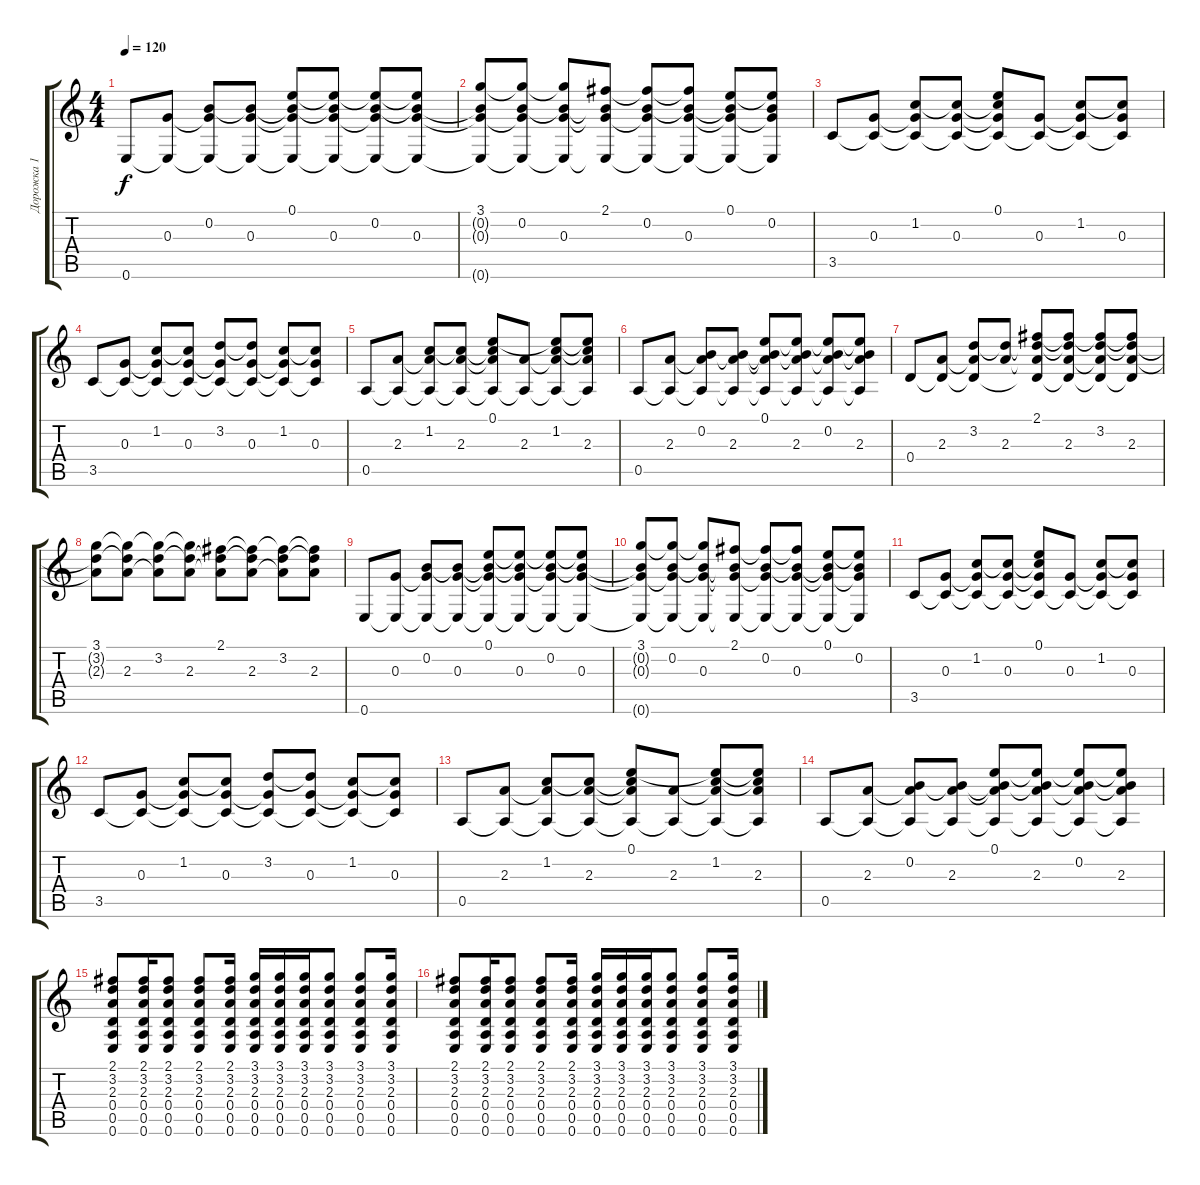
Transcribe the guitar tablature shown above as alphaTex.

\track ("Дорожка 1" "Дорожка 1") {instrument acousticguitarsteel}
\staff {score tabs}
\tuning (E4 B3 G3 D3 A2 E2) {hide}
\ts (4 4)
\tempo 120
\clef g2
\ks c
0.6.8{dy f} (0.3 0.6{t}).8 (0.2 0.3{t} 0.6{t}).8 (0.2{t} 0.3 0.6{t}).8 (0.1 0.2{t} 0.3{t} 0.6{t}).8 (0.1{t} 0.2{t} 0.3 0.6{t}).8 (0.1{t} 0.2 0.3{t} 0.6{t}).8 (0.1{t} 0.2{t} 0.3 0.6{t}).8 |
(3.1 0.2{t} 0.3{t} 0.6{t}).8 (3.1{t} 0.2 0.3{t} 0.6{t}).8 (3.1{t} 0.2{t} 0.3 0.6{t}).8 (2.1 0.2{t} 0.3{t} 0.6{t}).8 (2.1{t} 0.2 0.3{t} 0.6{t}).8 (2.1{t} 0.2{t} 0.3 0.6{t}).8 (0.1 0.2{t} 0.3{t} 0.6{t}).8 (0.1{t} 0.2 0.3{t} 0.6{t}).8 |
3.5.8 (0.3 3.5{t}).8 (1.2 0.3{t} 3.5{t}).8 (1.2{t} 0.3 3.5{t}).8 (0.1 1.2{t} 0.3{t} 3.5{t}).8 (0.3 3.5{t}).8 (1.2 0.3{t} 3.5{t}).8 (1.2{t} 0.3 3.5{t}).8 |
3.5.8 (0.3 3.5{t}).8 (1.2 0.3{t} 3.5{t}).8 (1.2{t} 0.3 3.5{t}).8 (3.2 0.3{t} 3.5{t}).8 (3.2{t} 0.3 3.5{t}).8 (1.2 0.3{t} 3.5{t}).8 (1.2{t} 0.3 3.5{t}).8 |
0.5.8 (2.3 0.5{t}).8 (1.2 2.3{t} 0.5{t}).8 (1.2{t} 2.3 0.5{t}).8 (0.1 1.2{t} 2.3{t} 0.5{t}).8 (2.3 0.5{t}).8 (0.1{t} 1.2 2.3{t} 0.5{t}).8 (0.1{t} 1.2{t} 2.3 0.5{t}).8 |
0.5.8 (2.3 0.5{t}).8 (0.2 2.3{t} 0.5{t}).8 (0.2{t} 2.3 0.5{t}).8 (0.1 0.2{t} 2.3{t} 0.5{t}).8 (0.1{t} 0.2{t} 2.3 0.5{t}).8 (0.1{t} 0.2 2.3{t} 0.5{t}).8 (0.1{t} 0.2{t} 2.3 0.5{t}).8 |
0.4.8 (2.3 0.4{t}).8 (3.2 2.3{t} 0.4{t}).8 (3.2{t} 2.3).8 (2.1 3.2{t} 2.3{t} 0.4{t}).8 (2.1{t} 3.2{t} 2.3 0.4{t}).8 (2.1{t} 3.2 2.3{t} 0.4{t}).8 (2.1{t} 3.2{t} 2.3 0.4{t}).8 |
(3.1 3.2{t} 2.3{t}).8 (3.1{t} 3.2{t} 2.3).8 (3.1{t} 3.2 2.3{t}).8 (3.1{t} 3.2{t} 2.3).8 (2.1 3.2{t} 2.3{t}).8 (2.1{t} 3.2{t} 2.3).8 (2.1{t} 3.2 2.3{t}).8 (2.1{t} 3.2{t} 2.3).8 |
0.6.8 (0.3 0.6{t}).8 (0.2 0.3{t} 0.6{t}).8 (0.2{t} 0.3 0.6{t}).8 (0.1 0.2{t} 0.3{t} 0.6{t}).8 (0.1{t} 0.2{t} 0.3 0.6{t}).8 (0.1{t} 0.2 0.3{t} 0.6{t}).8 (0.1{t} 0.2{t} 0.3 0.6{t}).8 |
(3.1 0.2{t} 0.3{t} 0.6{t}).8 (3.1{t} 0.2 0.3{t} 0.6{t}).8 (3.1{t} 0.2{t} 0.3 0.6{t}).8 (2.1 0.2{t} 0.3{t} 0.6{t}).8 (2.1{t} 0.2 0.3{t} 0.6{t}).8 (2.1{t} 0.2{t} 0.3 0.6{t}).8 (0.1 0.2{t} 0.3{t} 0.6{t}).8 (0.1{t} 0.2 0.3{t} 0.6{t}).8 |
3.5.8 (0.3 3.5{t}).8 (1.2 0.3{t} 3.5{t}).8 (1.2{t} 0.3 3.5{t}).8 (0.1 1.2{t} 0.3{t} 3.5{t}).8 (0.3 3.5{t}).8 (1.2 0.3{t} 3.5{t}).8 (1.2{t} 0.3 3.5{t}).8 |
3.5.8 (0.3 3.5{t}).8 (1.2 0.3{t} 3.5{t}).8 (1.2{t} 0.3 3.5{t}).8 (3.2 0.3{t} 3.5{t}).8 (3.2{t} 0.3 3.5{t}).8 (1.2 0.3{t} 3.5{t}).8 (1.2{t} 0.3 3.5{t}).8 |
0.5.8 (2.3 0.5{t}).8 (1.2 2.3{t} 0.5{t}).8 (1.2{t} 2.3 0.5{t}).8 (0.1 1.2{t} 2.3{t} 0.5{t}).8 (2.3 0.5{t}).8 (0.1{t} 1.2 2.3{t} 0.5{t}).8 (0.1{t} 1.2{t} 2.3 0.5{t}).8 |
0.5.8 (2.3 0.5{t}).8 (0.2 2.3{t} 0.5{t}).8 (0.2{t} 2.3 0.5{t}).8 (0.1 0.2{t} 2.3{t} 0.5{t}).8 (0.1{t} 0.2{t} 2.3 0.5{t}).8 (0.1{t} 0.2 2.3{t} 0.5{t}).8 (0.1{t} 0.2{t} 2.3 0.5{t}).8 |
(2.1 3.2 2.3 0.4 0.5 0.6).8 (2.1 3.2 2.3 0.4 0.5 0.6).16 (2.1 3.2 2.3 0.4 0.5 0.6).8 (2.1 3.2 2.3 0.4 0.5 0.6).8 (2.1 3.2 2.3 0.4 0.5 0.6).16 (3.1 3.2 2.3 0.4 0.5 0.6).16 (3.1 3.2 2.3 0.4 0.5 0.6).16 (3.1 3.2 2.3 0.4 0.5 0.6).16 (3.1 3.2 2.3 0.4 0.5 0.6).8 (3.1 3.2 2.3 0.4 0.5 0.6).8 (3.1 3.2 2.3 0.4 0.5 0.6).16 |
(2.1 3.2 2.3 0.4 0.5 0.6).8 (2.1 3.2 2.3 0.4 0.5 0.6).16 (2.1 3.2 2.3 0.4 0.5 0.6).8 (2.1 3.2 2.3 0.4 0.5 0.6).8 (2.1 3.2 2.3 0.4 0.5 0.6).16 (3.1 3.2 2.3 0.4 0.5 0.6).16 (3.1 3.2 2.3 0.4 0.5 0.6).16 (3.1 3.2 2.3 0.4 0.5 0.6).16 (3.1 3.2 2.3 0.4 0.5 0.6).8 (3.1 3.2 2.3 0.4 0.5 0.6).8 (3.1 3.2 2.3 0.4 0.5 0.6).16
